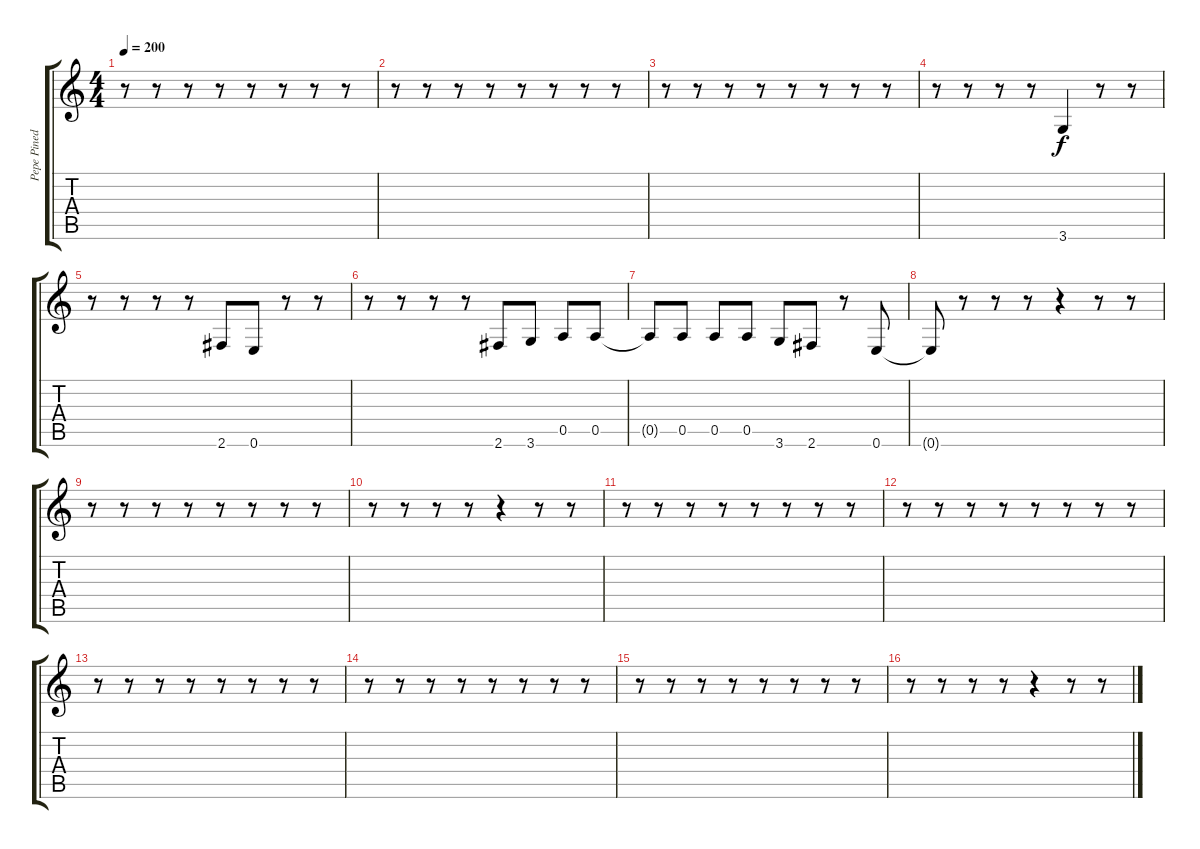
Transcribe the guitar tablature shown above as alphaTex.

\track ("Pepe Pinedo" "Pepe Pined") {instrument electricbassfinger}
\staff {score tabs}
\tuning (E4 B3 G3 D3 A2 E2) {hide}
\ts (4 4)
\tempo 200
\clef g2
\ks c
r.8{dy f} r.8 r.8 r.8 r.8 r.8 r.8 r.8 |
r.8 r.8 r.8 r.8 r.8 r.8 r.8 r.8 |
r.8 r.8 r.8 r.8 r.8 r.8 r.8 r.8 |
r.8 r.8 r.8 r.8 3.6.4 r.8 r.8 |
r.8 r.8 r.8 r.8 2.6.8 0.6.8 r.8 r.8 |
r.8 r.8 r.8 r.8 2.6.8 3.6.8 0.5.8 0.5.8 |
0.5{t}.8 0.5.8 0.5.8 0.5.8 3.6.8 2.6.8 r.8 0.6.8 |
0.6{t}.8 r.8 r.8 r.8 r.4 r.8 r.8 |
r.8 r.8 r.8 r.8 r.8 r.8 r.8 r.8 |
r.8 r.8 r.8 r.8 r.4 r.8 r.8 |
r.8 r.8 r.8 r.8 r.8 r.8 r.8 r.8 |
r.8 r.8 r.8 r.8 r.8 r.8 r.8 r.8 |
r.8 r.8 r.8 r.8 r.8 r.8 r.8 r.8 |
r.8 r.8 r.8 r.8 r.8 r.8 r.8 r.8 |
r.8 r.8 r.8 r.8 r.8 r.8 r.8 r.8 |
r.8 r.8 r.8 r.8 r.4 r.8 r.8
